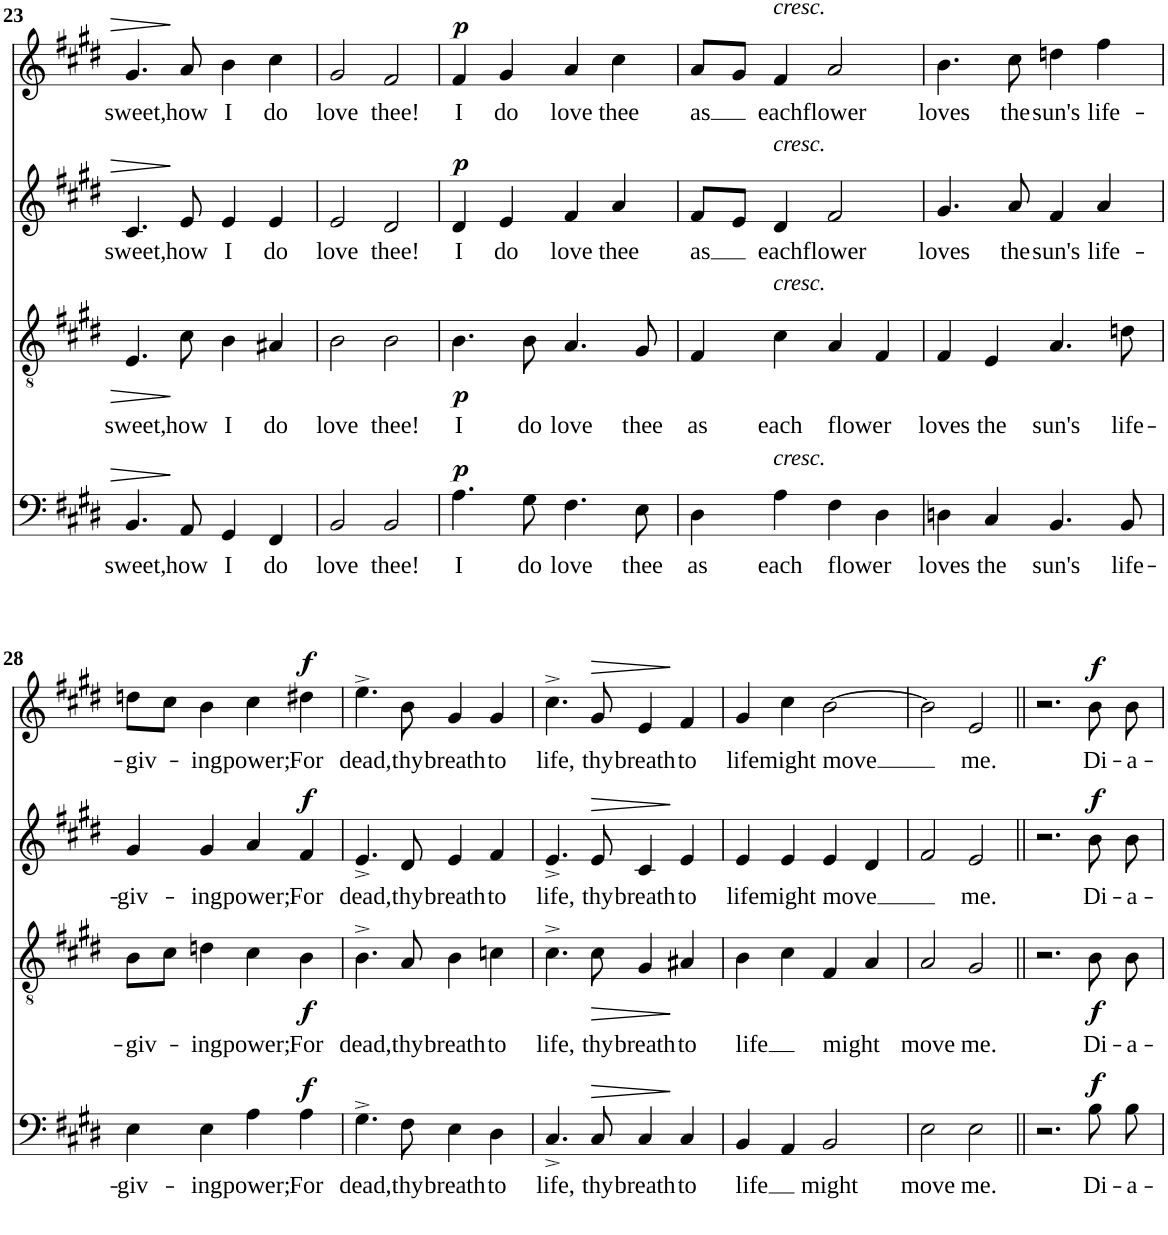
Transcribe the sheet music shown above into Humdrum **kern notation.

**kern	**text	**dynam	**kern	**text	**dynam	**kern	**text	**dynam	**kern	**text	**dynam
*part4	*part4	*part4	*part3	*part3	*part3	*part2	*part2	*part2	*part1	*part1	*part1
*staff4	*staff4	*staff4	*staff3	*staff3	*staff3	*staff2	*staff2	*staff2	*staff1	*staff1	*staff1
*I"Bass	*	*	*I"Tenor	*	*	*I"Alto	*	*	*I"Soprano	*	*
!!LO:PB:g=z
*clefF4	*	*	*clefGv2	*	*	*clefG2	*	*	*clefG2	*	*
*k[f#c#g#d#]	*	*	*k[f#c#g#d#]	*	*	*k[f#c#g#d#]	*	*	*k[f#c#g#d#]	*	*
*E:	*	*	*E:	*	*	*E:	*	*	*E:	*	*
*M4/4	*	*	*M4/4	*	*	*M4/4	*	*	*M4/4	*	*
=23	=23	=23	=23	=23	=23	=23	=23	=23	=23	=23	=23
!	!LO:LY:b	!	!	!LO:LY:b	!	!	!LO:LY:b	!	!	!LO:LY:b	!
4.BB/	sweet,	.	4.E/	sweet,	.	4.c#/	sweet,	.	4.g#/	sweet,	.
!	!LO:LY:b	!	!	!LO:LY:b	!	!	!LO:LY:b	!	!	!LO:LY:b	!
8AA/	how	.	8c#\	how	.	8e/	how	.	8a/	how	.
!	!LO:LY:b	!	!	!LO:LY:b	!	!	!LO:LY:b	!	!	!LO:LY:b	!
4GG#/	I	.	4B\	I	.	4e/	I	.	4b\	I	.
!	!LO:LY:b	!	!	!LO:LY:b	!	!	!LO:LY:b	!	!	!LO:LY:b	!
4FF#/	do	.	4A#X/	do	.	4e/	do	.	4cc#\	do	.
=24	=24	=24	=24	=24	=24	=24	=24	=24	=24	=24	=24
!	!LO:LY:b	!	!	!LO:LY:b	!	!	!LO:LY:b	!	!	!LO:LY:b	!
2BB/	love	.	2B\	love	.	2e/	love	.	2g#/	love	.
!	!LO:LY:b	!	!	!LO:LY:b	!	!	!LO:LY:b	!	!	!LO:LY:b	!
2BB/	thee!	.	2B\	thee!	.	2d#/	thee!	.	2f#/	thee!	.
=25	=25	=25	=25	=25	=25	=25	=25	=25	=25	=25	=25
!	!LO:LY:b	!LO:DY:a	!	!LO:LY:b	!LO:DY:b	!	!LO:LY:b	!LO:DY:a	!	!LO:LY:b	!LO:DY:a
4.A\	I	p	4.B\	I	p	4d#/	I	p	4f#/	I	p
!	!	!	!	!	!	!	!LO:LY:b	!	!	!LO:LY:b	!
.	.	.	.	.	.	4e/	do	.	4g#/	do	.
!	!LO:LY:b	!	!	!LO:LY:b	!	!	!	!	!	!	!
8G#\	do	.	8B\	do	.	.	.	.	.	.	.
!	!LO:LY:b	!	!	!LO:LY:b	!	!	!LO:LY:b	!	!	!LO:LY:b	!
4.F#\	love	.	4.A/	love	.	4f#/	love	.	4a/	love	.
!	!	!	!	!	!	!	!LO:LY:b	!	!	!LO:LY:b	!
.	.	.	.	.	.	4a/	thee	.	4cc#\	thee	.
!	!LO:LY:b	!	!	!LO:LY:b	!	!	!	!	!	!	!
8E\	thee	.	8G#/	thee	.	.	.	.	.	.	.
=26	=26	=26	=26	=26	=26	=26	=26	=26	=26	=26	=26
!	!LO:LY:b	!	!	!LO:LY:b	!	!	!LO:LY:b	!	!	!LO:LY:b	!
4D#\	as	.	4F#/	as	.	8f#/L	as	.	8a/L	as	.
.	.	.	.	.	.	8e/J	.	.	8g#/J	.	.
!	!	!	!	!	!	!	!	!	!LO:TX:a:i:t=cresc.	!	!
!	!	!	!	!	!	!LO:TX:a:i:t=cresc.	!	!	!	!	!
!	!	!	!LO:TX:a:i:t=cresc.	!	!	!	!	!	!	!	!
!LO:TX:a:i:t=cresc.	!	!	!	!	!	!	!	!	!	!	!
!	!LO:LY:b	!	!	!LO:LY:b	!	!	!LO:LY:b	!	!	!LO:LY:b	!
4A\	each	.	4c#\	each	.	4d#/	each	.	4f#/	each	.
!	!LO:LY:b	!	!	!LO:LY:b	!	!	!LO:LY:b	!	!	!LO:LY:b	!
4F#\	flower	.	4A/	flower	.	2f#/	flower	.	2a/	flower	.
4D#\	.	.	4F#/	.	.	.	.	.	.	.	.
=27	=27	=27	=27	=27	=27	=27	=27	=27	=27	=27	=27
!	!LO:LY:b	!	!	!LO:LY:b	!	!	!LO:LY:b	!	!	!LO:LY:b	!
4Dn\	loves	.	4F#/	loves	.	4.g#/	loves	.	4.b\	loves	.
!	!LO:LY:b	!	!	!LO:LY:b	!	!	!	!	!	!	!
4C#/	the	.	4E/	the	.	.	.	.	.	.	.
!	!	!	!	!	!	!	!LO:LY:b	!	!	!LO:LY:b	!
.	.	.	.	.	.	8a/	the	.	8cc#\	the	.
!	!LO:LY:b	!	!	!LO:LY:b	!	!	!LO:LY:b	!	!	!LO:LY:b	!
4.BB/	sun's	.	4.A/	sun's	.	4f#/	sun's	.	4ddn\	sun's	.
!	!	!	!	!	!	!	!LO:LY:b	!	!	!LO:LY:b	!
.	.	.	.	.	.	4a/	life-	.	4ff#\	life-	.
!	!LO:LY:b	!	!	!LO:LY:b	!	!	!	!	!	!	!
8BB/	life-	.	8dn\	life-	.	.	.	.	.	.	.
!!LO:LB:g=z
=28	=28	=28	=28	=28	=28	=28	=28	=28	=28	=28	=28
!	!LO:LY:b	!	!	!LO:LY:b	!	!	!LO:LY:b	!	!	!LO:LY:b	!
4E\	-giv-	.	8B\L	-giv-	.	4g#/	-giv-	.	8ddn\L	-giv-	.
.	.	.	8c#\J	.	.	.	.	.	8cc#\J	.	.
!	!LO:LY:b	!	!	!LO:LY:b	!	!	!LO:LY:b	!	!	!LO:LY:b	!
4E\	-ing	.	4dn\	-ing	.	4g#/	-ing	.	4b\	-ing	.
!	!LO:LY:b	!	!	!LO:LY:b	!	!	!LO:LY:b	!	!	!LO:LY:b	!
4A\	power;	.	4c#\	power;	.	4a/	power;	.	4cc#\	power;	.
!	!LO:LY:b	!LO:DY:a	!	!LO:LY:b	!LO:DY:b	!	!LO:LY:b	!LO:DY:a	!	!LO:LY:b	!LO:DY:a
4A\	For	f	4B\	For	f	4f#/	For	f	4dd#X\	For	f
=29	=29	=29	=29	=29	=29	=29	=29	=29	=29	=29	=29
!	!LO:LY:b	!	!	!LO:LY:b	!	!	!LO:LY:b	!	!	!LO:LY:b	!
4.G#^\	dead,	.	4.B^\	dead,	.	4.e^/	dead,	.	4.ee^\	dead,	.
!	!LO:LY:b	!	!	!LO:LY:b	!	!	!LO:LY:b	!	!	!LO:LY:b	!
8F#\	thy	.	8A/	thy	.	8d#/	thy	.	8b\	thy	.
!	!LO:LY:b	!	!	!LO:LY:b	!	!	!LO:LY:b	!	!	!LO:LY:b	!
4E\	breath	.	4B\	breath	.	4e/	breath	.	4g#/	breath	.
!	!LO:LY:b	!	!	!LO:LY:b	!	!	!LO:LY:b	!	!	!LO:LY:b	!
4D#\	to	.	4cn\	to	.	4f#/	to	.	4g#/	to	.
=30	=30	=30	=30	=30	=30	=30	=30	=30	=30	=30	=30
!	!LO:LY:b	!	!	!LO:LY:b	!	!	!LO:LY:b	!	!	!LO:LY:b	!
4.C#^/	life,	.	4.c#^\	life,	.	4.e^/	life,	.	4.cc#^\	life,	.
!	!LO:LY:b	!LO:HP:b	!	!LO:LY:b	!LO:HP:b	!	!LO:LY:b	!LO:HP:b	!	!LO:LY:b	!LO:HP:b
8C#/	thy	>	8c#\	thy	>	8e/	thy	>	8g#/	thy	>
!	!LO:LY:b	!	!	!LO:LY:b	!	!	!LO:LY:b	!	!	!LO:LY:b	!
4C#/	breath	.	4G#/	breath	.	4c#/	breath	.	4e/	breath	.
!	!LO:LY:b	!	!	!LO:LY:b	!	!	!LO:LY:b	!	!	!LO:LY:b	!
4C#/	to	]	4A#X/	to	]	4e/	to	]	4f#/	to	]
=31	=31	=31	=31	=31	=31	=31	=31	=31	=31	=31	=31
!	!LO:LY:b	!	!	!LO:LY:b	!	!	!LO:LY:b	!	!	!LO:LY:b	!
4BB/	life	.	4B\	life	.	4e/	life	.	4g#/	life	.
!	!	!	!	!	!	!	!LO:LY:b	!	!	!LO:LY:b	!
4AA/	.	.	4c#\	.	.	4e/	might	.	4cc#\	might	.
!	!LO:LY:b	!	!	!LO:LY:b	!	!	!LO:LY:b	!	!	!LO:LY:b	!
2BB/	might	.	4F#/	might	.	4e/	move	.	[2b\	move	.
.	.	.	4A/	.	.	4d#/	.	.	.	.	.
=32	=32	=32	=32	=32	=32	=32	=32	=32	=32	=32	=32
!	!LO:LY:b	!	!	!LO:LY:b	!	!	!	!	!	!	!
2E\	move	.	2A/	move	.	2f#/	.	.	2b\]	.	.
!	!LO:LY:b	!	!	!LO:LY:b	!	!	!LO:LY:b	!	!	!LO:LY:b	!
2E\	me.	.	2G#/	me.	.	2e/	me.	.	2e/	me.	.
=33||	=33||	=33||	=33||	=33||	=33||	=33||	=33||	=33||	=33||	=33||	=33||
2.r	.	.	2.r	.	.	2.r	.	.	2.r	.	.
!	!LO:LY:b	!LO:DY:a	!	!LO:LY:b	!LO:DY:b	!	!LO:LY:b	!LO:DY:a	!	!LO:LY:b	!LO:DY:a
8B\L	Di-	f	8B\	Di-	f	8b\	Di-	f	8b\	Di-	f
!	!LO:LY:b	!	!	!LO:LY:b	!	!	!LO:LY:b	!	!	!LO:LY:b	!
8B\J	-a-	.	8B\	-a-	.	8b\	-a-	.	8b\	-a-	.
=	=	=	=	=	=	=	=	=	=	=	=
*-	*-	*-	*-	*-	*-	*-	*-	*-	*-	*-	*-
